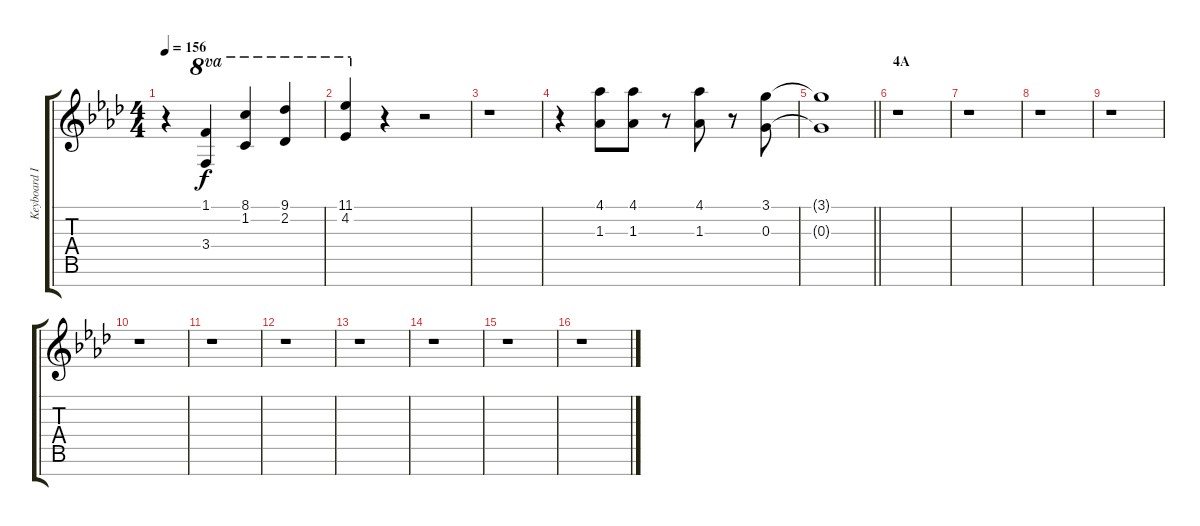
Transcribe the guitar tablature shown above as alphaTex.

\track ("Keyboard II" "Keyboard I") {instrument pad1newage}
\staff {score tabs}
\tuning (E5 B4 G4 D4 A3 E3 B2) {hide}
\ts (4 4)
\tempo 156
\clef g2
\ks ab
r.4{dy f} (1.1 3.4).4{ot 8va} (8.1 1.2).4{ot 8va} (9.1 2.2).4{ot 8va} |
(11.1 4.2).4{ot 8va} r.4 r.2 |
r.1 |
r.4 (4.1 1.3).8 (4.1 1.3).8 r.8 (4.1 1.3).8 r.8 (3.1 0.3).8 |
\barLineRight lightlight
(3.1{t} 0.3{t}).1 |
\section ("" "4A")
r.1 |
r.1 |
r.1 |
r.1 |
r.1 |
r.1 |
r.1 |
r.1 |
r.1 |
r.1 |
r.1
